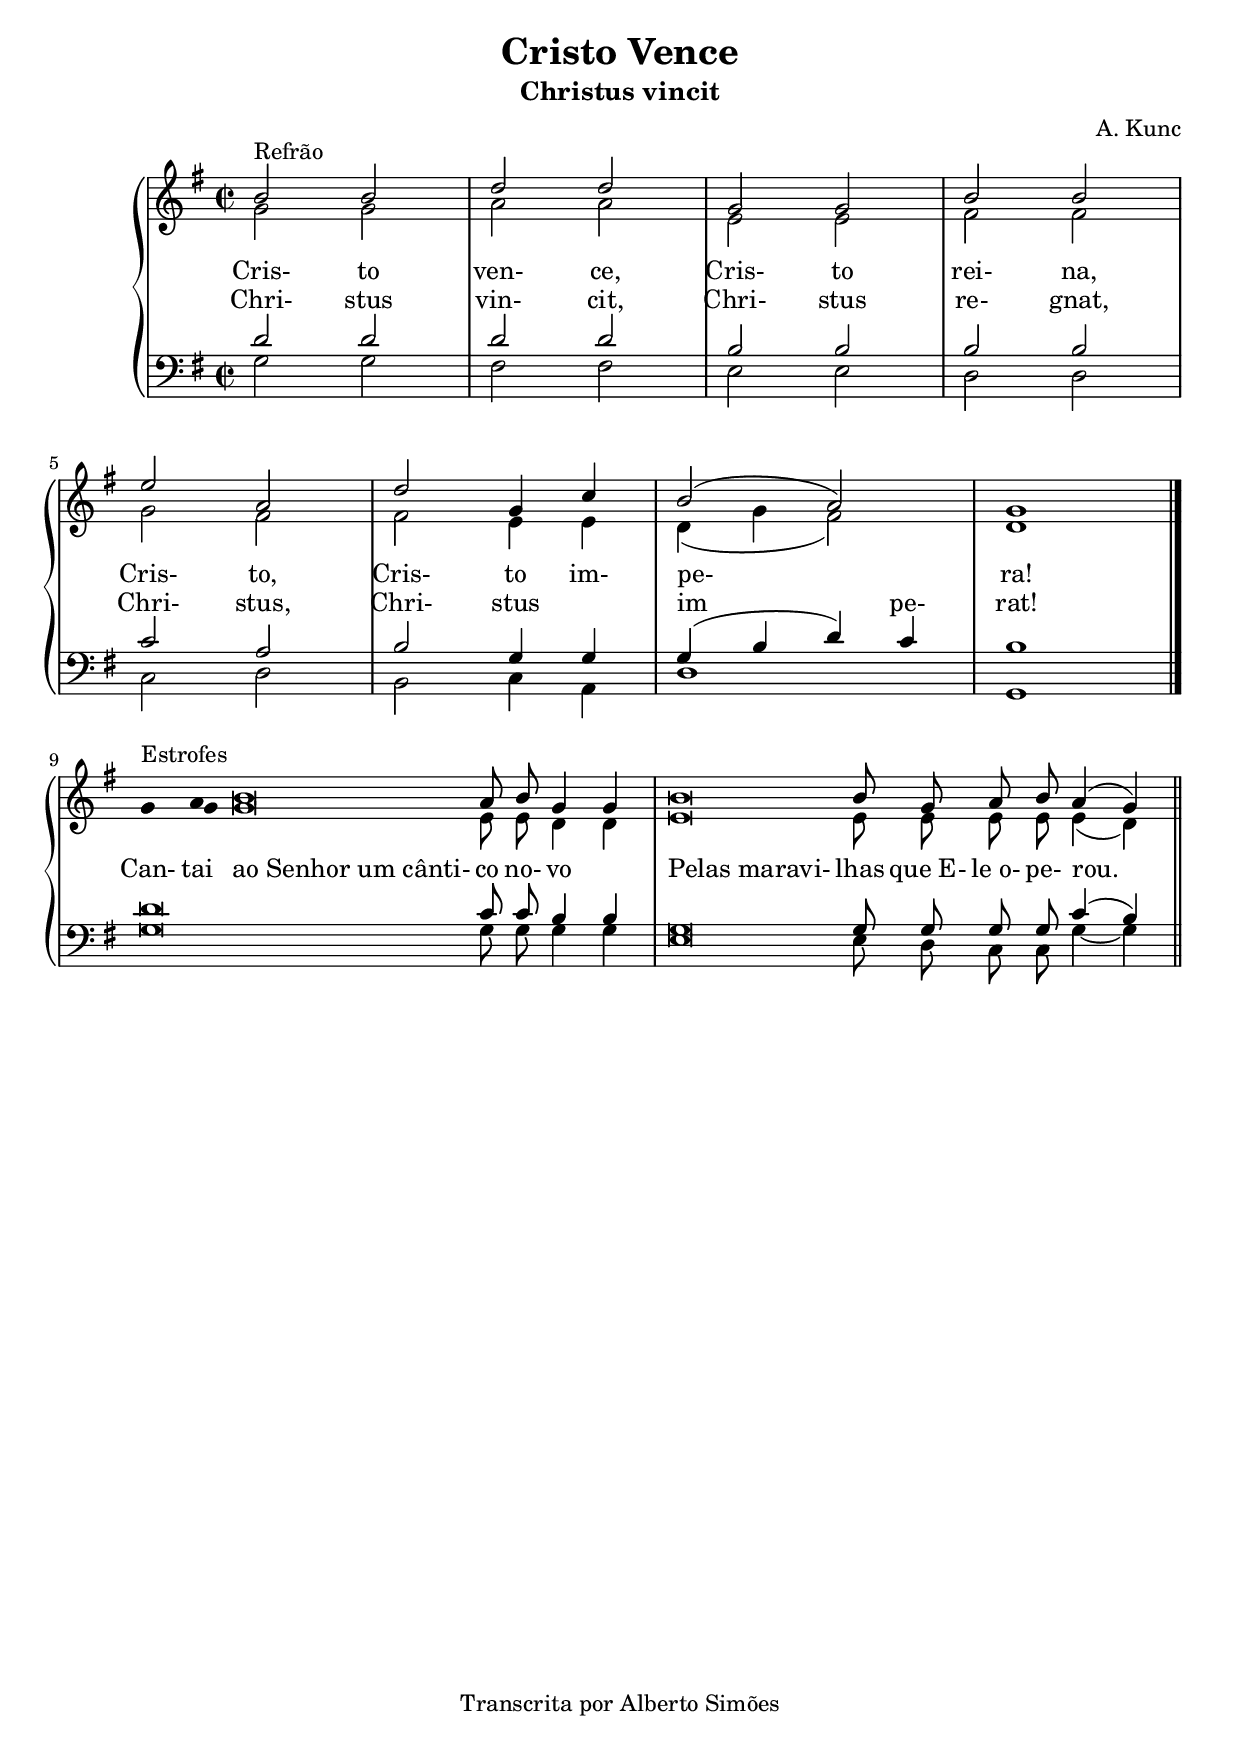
\version "2.14.0"

\header {
  title = "Cristo Vence"
  subtitle = "Christus vincit"
  composer = "A. Kunc"
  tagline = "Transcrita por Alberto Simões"

  ocasioes = "entrada,final"
  seccao   = "entrada"
}


global = {
  \key g \major
  \time 2/2 
}

text = \lyricmode {
  Cris- to ven- ce, Cris- to rei- na,
  Cris- to, Cris- to im- pe- ra!
  Can- tai 
  \once \override LyricText #'self-alignment-X = #LEFT
  "ao Senhor um cânti-" co no- vo \skip1
  \once \override LyricText #'self-alignment-X = #LEFT
  "Pelas maravi-" lhas que_E- le_o- pe- rou. 
}


textB = \lyricmode {
  Chri- stus vin- cit,
  Chri- stus re- gnat,
  Chri- stus, Chri- stus \skip1 im pe- rat!
}

upperA = \relative c'' {
  \voiceOne
  \autoBeamOff
  b2^\markup{Refrão} b|d d|g, g| b b| \break e a,| d g,4 c| b2( a2) | g1 \bar "|."
  % \set Score.measureLength = #(ly:make-moment 3 4) 

  \set Score.measureLength = #(ly:make-moment 12 4) 
  \override Stem  #'transparent = ##t
  g8^\markup{Estrofes} a
  \override Stem  #'transparent = ##f b\breve a8 b g4 g |
  \set Score.measureLength = #(ly:make-moment 3 1) 
  b\breve b8 g a b a4( g) \bar "||"

}

upperB = \relative c'' {
  \voiceTwo
  \autoBeamOff
  g2 g2|a a|e e|fis fis|g fis|fis e4 e|d( g fis2) | d1 \bar "|."
  \set Score.measureLength = #(ly:make-moment 12 4) 
  \override Stem  #'transparent = ##t
  g8 g
  \override Stem  #'transparent = ##f
  g\breve e8 e d4 d |
  \set Score.measureLength = #(ly:make-moment 3 1) 
  e\breve e8 e e e e4( d)\bar "||"
}

upper = {
  \global
  \clef treble
  << \new Voice = "mel" \upperA 
     \new Voice \upperB >>
}

lowerA = \relative c' {
  \autoBeamOff
  \voiceOne

  d2 d|d d|b b|b b| c a|b g4 g| g( b d) c | b1\bar "|."
  \set Score.measureLength = #(ly:make-moment 12 4) 
  d\breve s4 c8 c b4 b  |
  \set Score.measureLength = #(ly:make-moment 3 1) 
  g\breve g8 g g g c4( b) \bar "||"
  
 }


lowerB = \relative c' {
  \autoBeamOff
  \voiceTwo
 
  g2 g | fis fis| e e|d d| c d| b c4 a | d1 | g, \bar "|."
  \set Score.measureLength = #(ly:make-moment 12 4) 
  g'\breve s4 g8 g g4 g |
  \set Score.measureLength = #(ly:make-moment 3 1) 
  e\breve e8 d c c g'4~ g\bar "||"
}


lower = {
  \global
  \clef bass
  << \new Voice ="melC" \lowerA 
     \new Voice \lowerB >>
}


\score {
  <<
    \new PianoStaff <<
      \new Staff = "upper" \upper
      \new Staff = "lower" \lower
    >>
    \new Lyrics \with { alignAboveContext = "lower" }
                { \lyricsto "mel" \text}
    \new Lyrics \with { alignAboveContext = "lower" }
                { \lyricsto "melC" \textB}
  >>
  \layout {
    \context {
      \Staff \RemoveEmptyStaves       
      % \override VerticalAxisGroup #'remove-first = ##t
    }
  }
  \midi {
    \context {
      \Score
      tempoWholesPerMinute = #(ly:make-moment 130 4)
    }
  }
}


